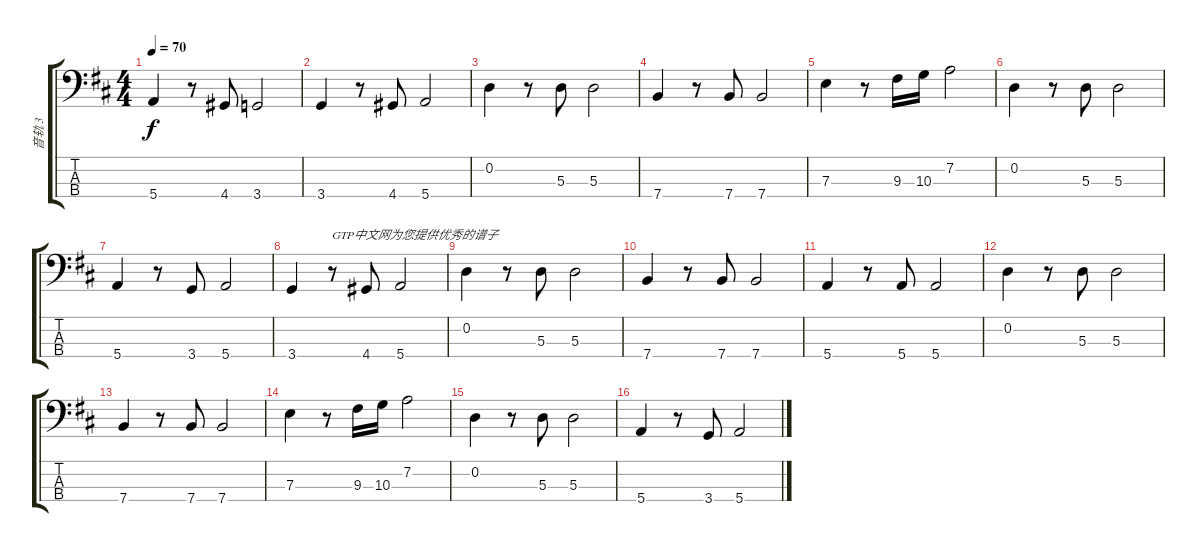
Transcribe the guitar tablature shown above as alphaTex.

\track ("音轨 3" "音轨 3") {instrument electricbassfinger}
\staff {score tabs}
\tuning (G2 D2 A1 E1) {hide}
\ts (4 4)
\tempo 70
\clef f4
\ks d
5.4.4{dy f} r.8 4.4.8 3.4.2 |
3.4.4 r.8 4.4.8 5.4.2 |
0.2.4 r.8 5.3.8 5.3.2 |
7.4.4 r.8 7.4.8 7.4.2 |
7.3.4 r.8 9.3.16 10.3.16 7.2.2 |
0.2.4 r.8 5.3.8 5.3.2 |
5.4.4 r.8 3.4.8 5.4.2 |
3.4.4 r.8{txt "GTP中文网为您提供优秀的谱子"} 4.4.8 5.4.2 |
0.2.4 r.8 5.3.8 5.3.2 |
7.4.4 r.8 7.4.8 7.4.2 |
5.4.4 r.8 5.4.8 5.4.2 |
0.2.4 r.8 5.3.8 5.3.2 |
7.4.4 r.8 7.4.8 7.4.2 |
7.3.4 r.8 9.3.16 10.3.16 7.2.2 |
0.2.4 r.8 5.3.8 5.3.2 |
5.4.4 r.8 3.4.8 5.4.2
